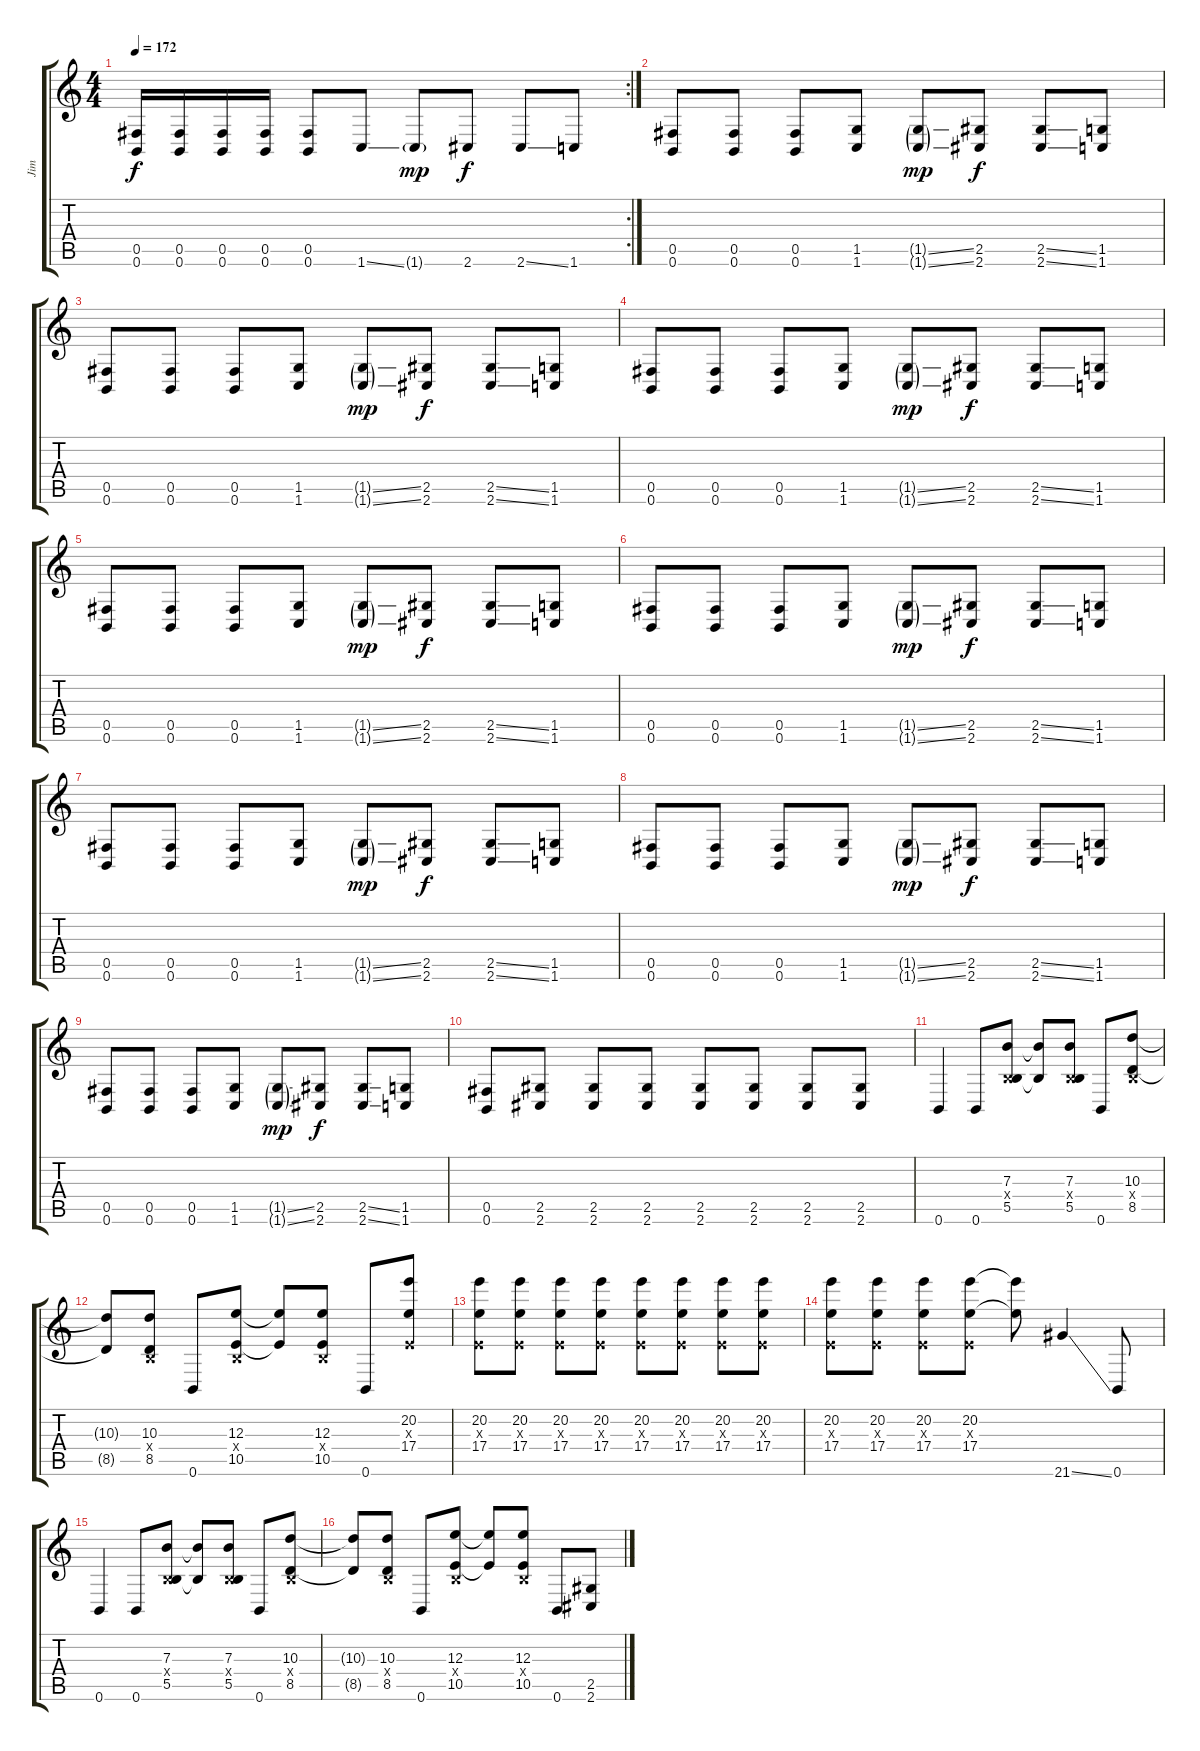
\track ("Jim" "Jim") {instrument distortionguitar}
\staff {score tabs}
\tuning (Db4 Ab3 E3 B2 Gb2 B1) {hide}
\rc 2
\ts (4 4)
\tempo 172
\clef g2
\ks c
(0.5 0.6).16{dy f} (0.5 0.6).16 (0.5 0.6).16 (0.5 0.6).16 (0.5 0.6).8 1.6{ss}.8 1.6{g}.8{dy mp} 2.6.8{dy f} 2.6{ss}.8 1.6.8 |
(0.5 0.6).8 (0.5 0.6).8 (0.5 0.6).8 (1.5 1.6).8 (1.5{ss g} 1.6{ss g}).8{dy mp} (2.5 2.6).8{dy f} (2.5{ss} 2.6{ss}).8 (1.5 1.6).8 |
(0.5 0.6).8 (0.5 0.6).8 (0.5 0.6).8 (1.5 1.6).8 (1.5{ss g} 1.6{ss g}).8{dy mp} (2.5 2.6).8{dy f} (2.5{ss} 2.6{ss}).8 (1.5 1.6).8 |
(0.5 0.6).8 (0.5 0.6).8 (0.5 0.6).8 (1.5 1.6).8 (1.5{ss g} 1.6{ss g}).8{dy mp} (2.5 2.6).8{dy f} (2.5{ss} 2.6{ss}).8 (1.5 1.6).8 |
(0.5 0.6).8 (0.5 0.6).8 (0.5 0.6).8 (1.5 1.6).8 (1.5{ss g} 1.6{ss g}).8{dy mp} (2.5 2.6).8{dy f} (2.5{ss} 2.6{ss}).8 (1.5 1.6).8 |
(0.5 0.6).8 (0.5 0.6).8 (0.5 0.6).8 (1.5 1.6).8 (1.5{ss g} 1.6{ss g}).8{dy mp} (2.5 2.6).8{dy f} (2.5{ss} 2.6{ss}).8 (1.5 1.6).8 |
(0.5 0.6).8 (0.5 0.6).8 (0.5 0.6).8 (1.5 1.6).8 (1.5{ss g} 1.6{ss g}).8{dy mp} (2.5 2.6).8{dy f} (2.5{ss} 2.6{ss}).8 (1.5 1.6).8 |
(0.5 0.6).8 (0.5 0.6).8 (0.5 0.6).8 (1.5 1.6).8 (1.5{ss g} 1.6{ss g}).8{dy mp} (2.5 2.6).8{dy f} (2.5{ss} 2.6{ss}).8 (1.5 1.6).8 |
(0.5 0.6).8 (0.5 0.6).8 (0.5 0.6).8 (1.5 1.6).8 (1.5{ss g} 1.6{ss g}).8{dy mp} (2.5 2.6).8{dy f} (2.5{ss} 2.6{ss}).8 (1.5 1.6).8 |
(0.5 0.6).8 (2.5 2.6).8 (2.5 2.6).8 (2.5 2.6).8 (2.5 2.6).8 (2.5 2.6).8 (2.5 2.6).8 (2.5 2.6).8 |
0.6.4 0.6.8 (7.3 0.4{x} 5.5).8 (7.3{t} 5.5{t}).8 (7.3 0.4{x} 5.5).8 0.6.8 (10.3 0.4{x} 8.5).8 |
(10.3{t} 8.5{t}).8 (10.3 0.4{x} 8.5).8 0.6.8 (12.3 0.4{x} 10.5).8 (12.3{t} 10.5{t}).8 (12.3 0.4{x} 10.5).8 0.6.8 (20.2 0.3{x} 17.4).8 |
(20.2 0.3{x} 17.4).8 (20.2 0.3{x} 17.4).8 (20.2 0.3{x} 17.4).8 (20.2 0.3{x} 17.4).8 (20.2 0.3{x} 17.4).8 (20.2 0.3{x} 17.4).8 (20.2 0.3{x} 17.4).8 (20.2 0.3{x} 17.4).8 |
(20.2 0.3{x} 17.4).8 (20.2 0.3{x} 17.4).8 (20.2 0.3{x} 17.4).8 (20.2 0.3{x} 17.4).8 (20.2{t} 17.4{t}).8 21.6{ss}.4 0.6.8 |
0.6.4 0.6.8 (7.3 0.4{x} 5.5).8 (7.3{t} 5.5{t}).8 (7.3 0.4{x} 5.5).8 0.6.8 (10.3 0.4{x} 8.5).8 |
(10.3{t} 8.5{t}).8 (10.3 0.4{x} 8.5).8 0.6.8 (12.3 0.4{x} 10.5).8 (12.3{t} 10.5{t}).8 (12.3 0.4{x} 10.5).8 0.6.8 (2.5 2.6).8
